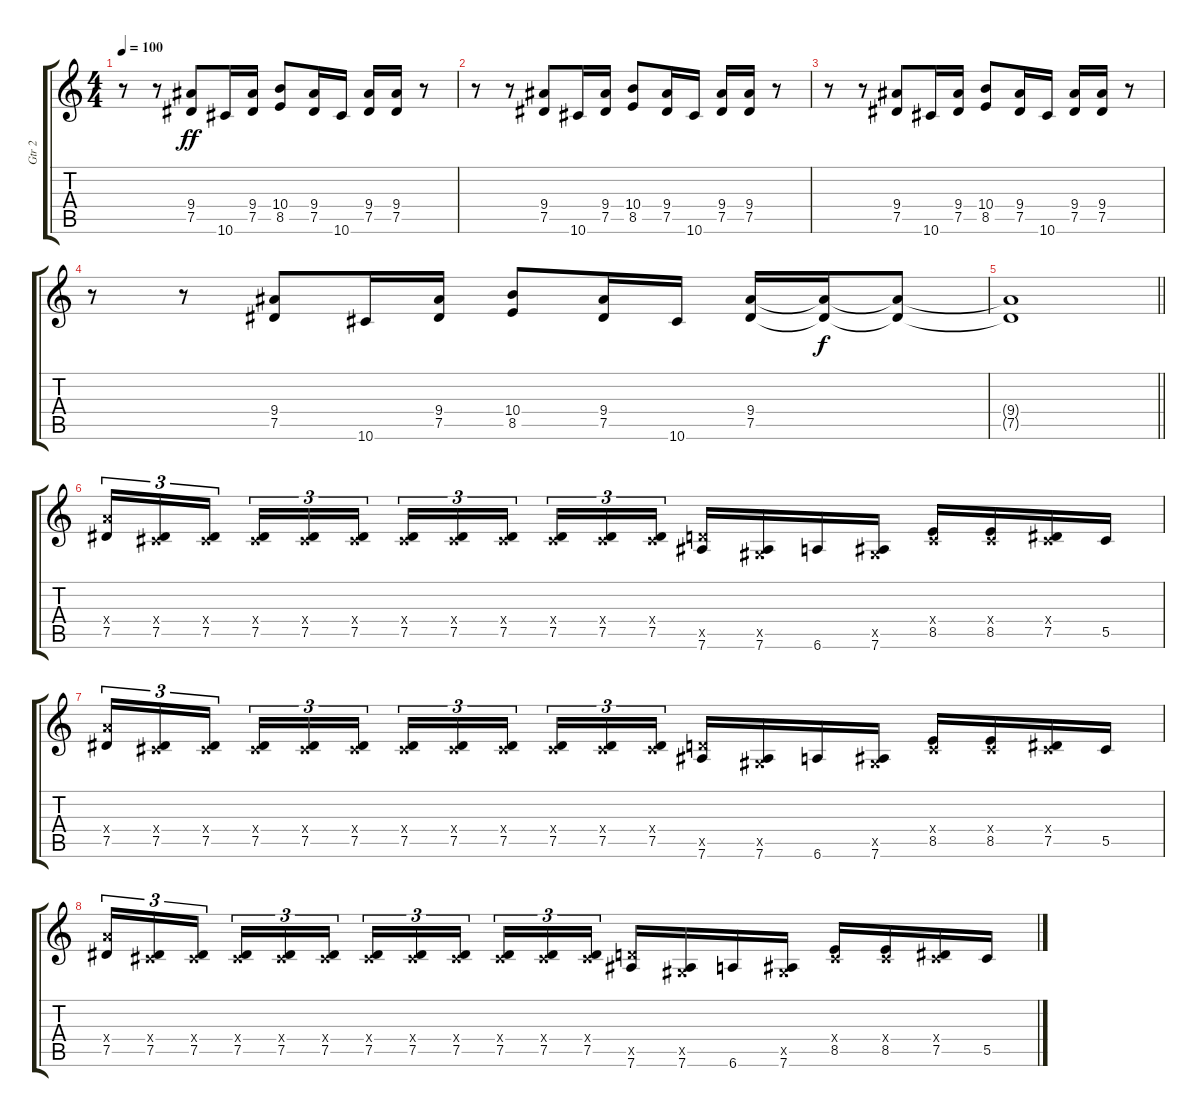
\track ("Gtr 2     (Hernan)" "Gtr 2     ") {instrument overdrivenguitar}
\staff {score tabs}
\tuning (Eb4 Bb3 Gb3 Db3 Ab2 Eb2) {hide}
\ts (4 4)
\tempo 100
\clef g2
\ks c
r.8{dy ff instrument overdrivenguitar} r.8 (9.4 7.5).8 10.6.16 (9.4 7.5).16 (10.4 8.5).8 (9.4 7.5).16 10.6.16 (9.4 7.5).16 (9.4 7.5).16 r.8 |
r.8 r.8 (9.4 7.5).8 10.6.16 (9.4 7.5).16 (10.4 8.5).8 (9.4 7.5).16 10.6.16 (9.4 7.5).16 (9.4 7.5).16 r.8 |
r.8 r.8 (9.4 7.5).8 10.6.16 (9.4 7.5).16 (10.4 8.5).8 (9.4 7.5).16 10.6.16 (9.4 7.5).16 (9.4 7.5).16 r.8 |
r.8 r.8 (9.4 7.5).8 10.6.16 (9.4 7.5).16 (10.4 8.5).8 (9.4 7.5).16 10.6.16 (9.4 7.5).16 (9.4{t} 7.5{t}).16{dy f} (9.4{t} 7.5{t}).8 |
\barLineRight lightlight
(9.4{t} 7.5{t}).1 |
(8.4{x} 7.5).16{tu (3 2)} (0.4{x} 7.5).16{tu (3 2)} (0.4{x} 7.5).16{tu (3 2)} (0.4{x} 7.5).16{tu (3 2)} (0.4{x} 7.5).16{tu (3 2)} (0.4{x} 7.5).16{tu (3 2)} (0.4{x} 7.5).16{tu (3 2)} (0.4{x} 7.5).16{tu (3 2)} (0.4{x} 7.5).16{tu (3 2)} (0.4{x} 7.5).16{tu (3 2)} (0.4{x} 7.5).16{tu (3 2)} (0.4{x} 7.5).16{tu (3 2)} (6.5{x} 7.6).16 (0.5{x} 7.6).16 6.6.16 (0.5{x} 7.6).16 (0.4{x} 8.5).16 (0.4{x} 8.5).16 (0.4{x} 7.5).16 5.5.16 |
(8.4{x} 7.5).16{tu (3 2)} (0.4{x} 7.5).16{tu (3 2)} (0.4{x} 7.5).16{tu (3 2)} (0.4{x} 7.5).16{tu (3 2)} (0.4{x} 7.5).16{tu (3 2)} (0.4{x} 7.5).16{tu (3 2)} (0.4{x} 7.5).16{tu (3 2)} (0.4{x} 7.5).16{tu (3 2)} (0.4{x} 7.5).16{tu (3 2)} (0.4{x} 7.5).16{tu (3 2)} (0.4{x} 7.5).16{tu (3 2)} (0.4{x} 7.5).16{tu (3 2)} (6.5{x} 7.6).16 (0.5{x} 7.6).16 6.6.16 (0.5{x} 7.6).16 (0.4{x} 8.5).16 (0.4{x} 8.5).16 (0.4{x} 7.5).16 5.5.16 |
(8.4{x} 7.5).16{tu (3 2)} (0.4{x} 7.5).16{tu (3 2)} (0.4{x} 7.5).16{tu (3 2)} (0.4{x} 7.5).16{tu (3 2)} (0.4{x} 7.5).16{tu (3 2)} (0.4{x} 7.5).16{tu (3 2)} (0.4{x} 7.5).16{tu (3 2)} (0.4{x} 7.5).16{tu (3 2)} (0.4{x} 7.5).16{tu (3 2)} (0.4{x} 7.5).16{tu (3 2)} (0.4{x} 7.5).16{tu (3 2)} (0.4{x} 7.5).16{tu (3 2)} (6.5{x} 7.6).16 (0.5{x} 7.6).16 6.6.16 (0.5{x} 7.6).16 (0.4{x} 8.5).16 (0.4{x} 8.5).16 (0.4{x} 7.5).16 5.5.16
